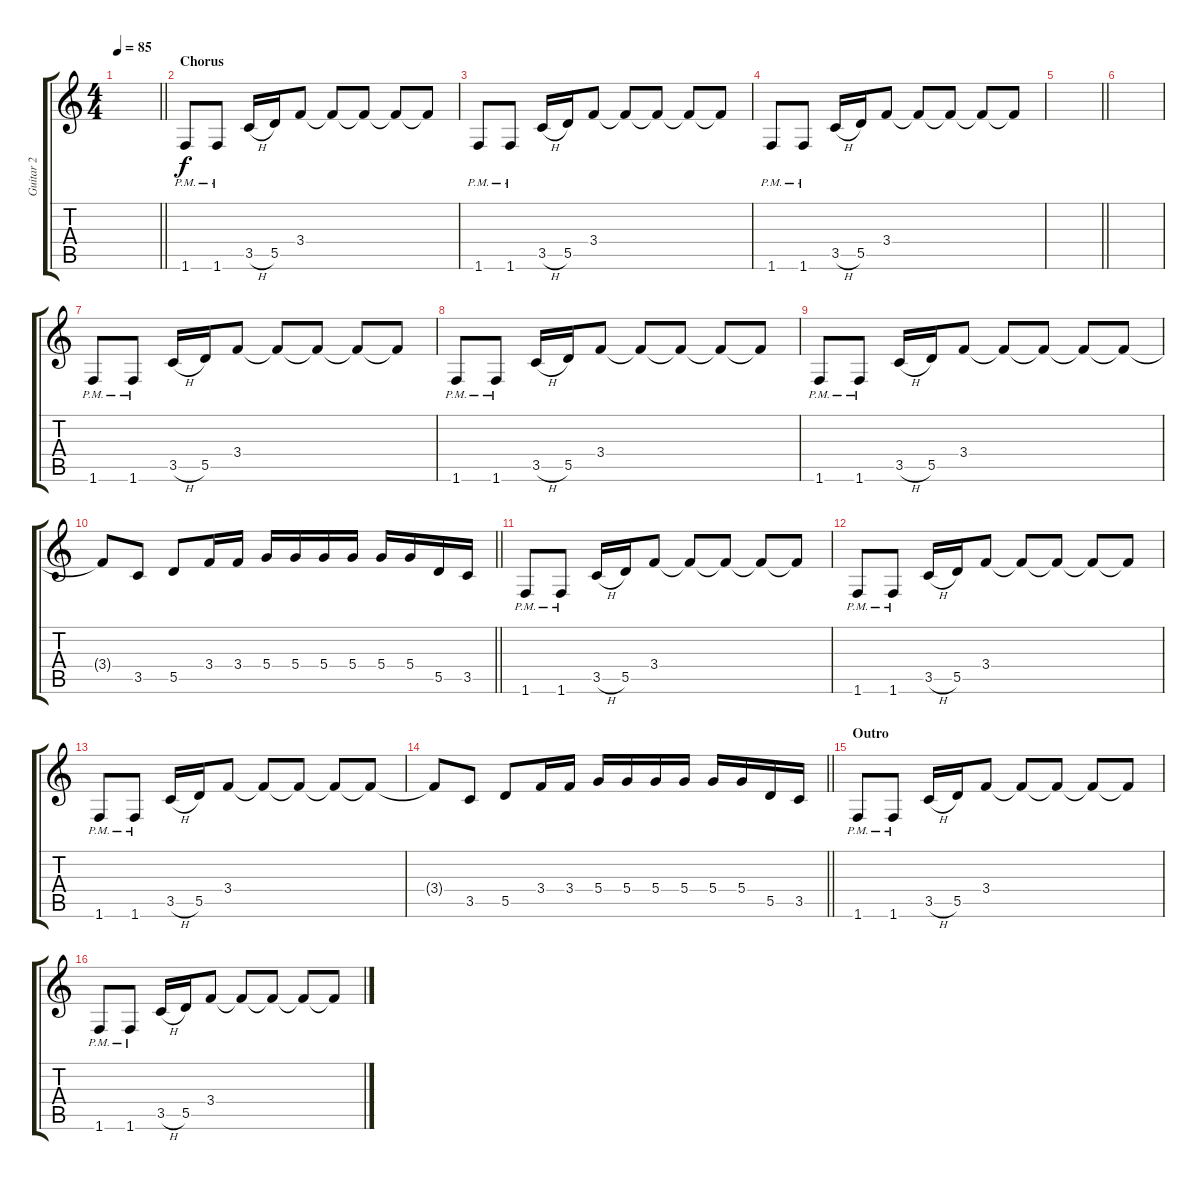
\track ("Guitar 2" "Guitar 2") {instrument overdrivenguitar}
\staff {score tabs}
\tuning (E4 B3 G3 D3 A2 E2) {hide}
\ts (4 4)
\tempo 85
\clef g2
\barLineRight lightlight
\ks c
|
\section ("" "Chorus")
1.6{pm}.8 1.6{pm}.8 3.5{h}.16 5.5.16 3.4.8 3.4{t}.8 3.4{t}.8 3.4{t}.8 3.4{t}.8 |
1.6{pm}.8 1.6{pm}.8 3.5{h}.16 5.5.16 3.4.8 3.4{t}.8 3.4{t}.8 3.4{t}.8 3.4{t}.8 |
1.6{pm}.8 1.6{pm}.8 3.5{h}.16 5.5.16 3.4.8 3.4{t}.8 3.4{t}.8 3.4{t}.8 3.4{t}.8 |
\barLineRight lightlight
|
|
1.6{pm}.8 1.6{pm}.8 3.5{h}.16 5.5.16 3.4.8 3.4{t}.8 3.4{t}.8 3.4{t}.8 3.4{t}.8 |
1.6{pm}.8 1.6{pm}.8 3.5{h}.16 5.5.16 3.4.8 3.4{t}.8 3.4{t}.8 3.4{t}.8 3.4{t}.8 |
1.6{pm}.8 1.6{pm}.8 3.5{h}.16 5.5.16 3.4.8 3.4{t}.8 3.4{t}.8 3.4{t}.8 3.4{t}.8 |
\barLineRight lightlight
3.4{t}.8 3.5.8 5.5.8 3.4.16 3.4.16 5.4.16 5.4.16 5.4.16 5.4.16 5.4.16 5.4.16 5.5.16 3.5.16 |
1.6{pm}.8 1.6{pm}.8 3.5{h}.16 5.5.16 3.4.8 3.4{t}.8 3.4{t}.8 3.4{t}.8 3.4{t}.8 |
1.6{pm}.8 1.6{pm}.8 3.5{h}.16 5.5.16 3.4.8 3.4{t}.8 3.4{t}.8 3.4{t}.8 3.4{t}.8 |
1.6{pm}.8 1.6{pm}.8 3.5{h}.16 5.5.16 3.4.8 3.4{t}.8 3.4{t}.8 3.4{t}.8 3.4{t}.8 |
\barLineRight lightlight
3.4{t}.8 3.5.8 5.5.8 3.4.16 3.4.16 5.4.16 5.4.16 5.4.16 5.4.16 5.4.16 5.4.16 5.5.16 3.5.16 |
\section ("" "Outro")
1.6{pm}.8 1.6{pm}.8 3.5{h}.16 5.5.16 3.4.8 3.4{t}.8 3.4{t}.8 3.4{t}.8 3.4{t}.8 |
1.6{pm}.8 1.6{pm}.8 3.5{h}.16 5.5.16 3.4.8 3.4{t}.8 3.4{t}.8 3.4{t}.8 3.4{t}.8
